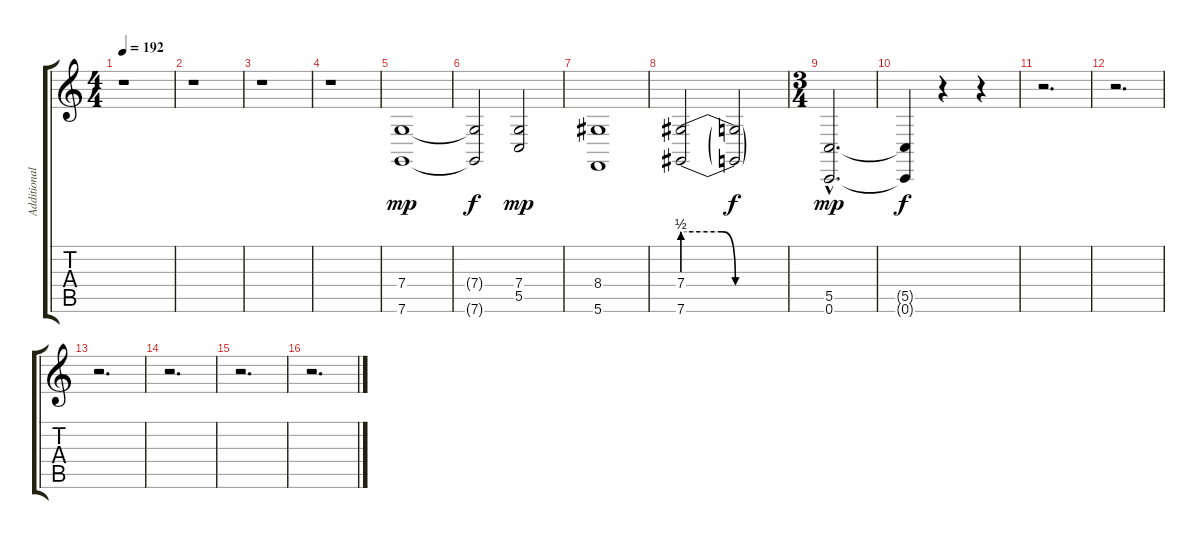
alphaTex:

\track ("Additional Vox" "Additional") {instrument lead2sawtooth}
\staff {score tabs}
\tuning (D4 A3 F3 C3 G2 C2) {hide}
\ts (4 4)
\tempo 192
\clef g2
\ks c
r.1{dy mp} |
r.1 |
r.1 |
r.1 |
(7.4 7.6).1 |
(7.4{t} 7.6{t}).2{dy f} (7.4 5.5).2{dy mp} |
(8.4 5.6).1 |
(7.4{be (custom 0 2 22 2 30 0 60 0)} 7.6{be (custom 0 2 23 2 30 0 60 0)}).2 (7.4{t} 7.6{t}).2{dy f} |
\ts (3 4)
(5.5{hac} 0.6{hac}).2{d dy mp} |
(5.5{t} 0.6{t}).4{dy f} r.4 r.4 |
r.2{d} |
r.2{d} |
r.2{d} |
r.2{d} |
r.2{d} |
r.2{d}
